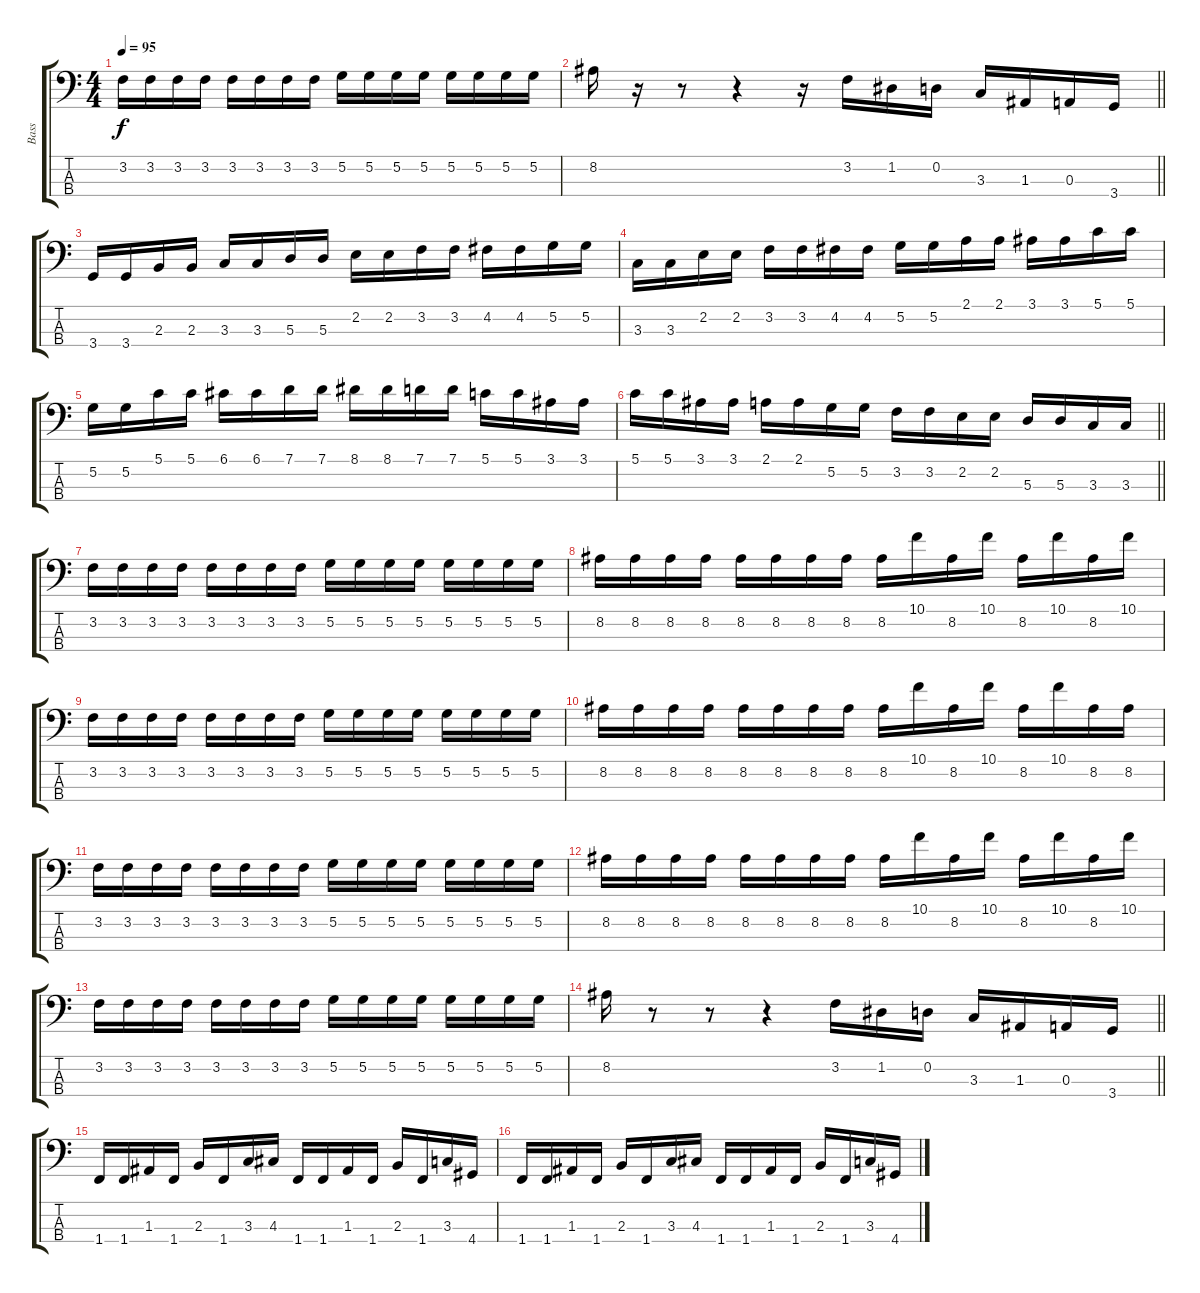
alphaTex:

\track ("Bass" "Bass") {instrument electricbassfinger}
\staff {score tabs}
\tuning (G2 D2 A1 E1) {hide}
\ts (4 4)
\tempo 95
\clef f4
\ks c
3.2.16{dy f} 3.2.16 3.2.16 3.2.16 3.2.16 3.2.16 3.2.16 3.2.16 5.2.16 5.2.16 5.2.16 5.2.16 5.2.16 5.2.16 5.2.16 5.2.16 |
\barLineRight lightlight
8.2.16 r.16 r.8 r.4 r.16 3.2.16 1.2.16 0.2.16 3.3.16 1.3.16 0.3.16 3.4.16 |
3.4.16 3.4.16 2.3.16 2.3.16 3.3.16 3.3.16 5.3.16 5.3.16 2.2.16 2.2.16 3.2.16 3.2.16 4.2.16 4.2.16 5.2.16 5.2.16 |
3.3.16 3.3.16 2.2.16 2.2.16 3.2.16 3.2.16 4.2.16 4.2.16 5.2.16 5.2.16 2.1.16 2.1.16 3.1.16 3.1.16 5.1.16 5.1.16 |
5.2.16 5.2.16 5.1.16 5.1.16 6.1.16 6.1.16 7.1.16 7.1.16 8.1.16 8.1.16 7.1.16 7.1.16 5.1.16 5.1.16 3.1.16 3.1.16 |
\barLineRight lightlight
5.1.16 5.1.16 3.1.16 3.1.16 2.1.16 2.1.16 5.2.16 5.2.16 3.2.16 3.2.16 2.2.16 2.2.16 5.3.16 5.3.16 3.3.16 3.3.16 |
3.2.16 3.2.16 3.2.16 3.2.16 3.2.16 3.2.16 3.2.16 3.2.16 5.2.16 5.2.16 5.2.16 5.2.16 5.2.16 5.2.16 5.2.16 5.2.16 |
8.2.16 8.2.16 8.2.16 8.2.16 8.2.16 8.2.16 8.2.16 8.2.16 8.2.16 10.1.16 8.2.16 10.1.16 8.2.16 10.1.16 8.2.16 10.1.16 |
3.2.16 3.2.16 3.2.16 3.2.16 3.2.16 3.2.16 3.2.16 3.2.16 5.2.16 5.2.16 5.2.16 5.2.16 5.2.16 5.2.16 5.2.16 5.2.16 |
8.2.16 8.2.16 8.2.16 8.2.16 8.2.16 8.2.16 8.2.16 8.2.16 8.2.16 10.1.16 8.2.16 10.1.16 8.2.16 10.1.16 8.2.16 8.2.16 |
3.2.16 3.2.16 3.2.16 3.2.16 3.2.16 3.2.16 3.2.16 3.2.16 5.2.16 5.2.16 5.2.16 5.2.16 5.2.16 5.2.16 5.2.16 5.2.16 |
8.2.16 8.2.16 8.2.16 8.2.16 8.2.16 8.2.16 8.2.16 8.2.16 8.2.16 10.1.16 8.2.16 10.1.16 8.2.16 10.1.16 8.2.16 10.1.16 |
3.2.16 3.2.16 3.2.16 3.2.16 3.2.16 3.2.16 3.2.16 3.2.16 5.2.16 5.2.16 5.2.16 5.2.16 5.2.16 5.2.16 5.2.16 5.2.16 |
\barLineRight lightlight
8.2.16 r.8 r.8 r.4 3.2.16 1.2.16 0.2.16 3.3.16 1.3.16 0.3.16 3.4.16 |
1.4.16 1.4.16 1.3.16 1.4.16 2.3.16 1.4.16 3.3.16 4.3.16 1.4.16 1.4.16 1.3.16 1.4.16 2.3.16 1.4.16 3.3.16 4.4.16 |
1.4.16 1.4.16 1.3.16 1.4.16 2.3.16 1.4.16 3.3.16 4.3.16 1.4.16 1.4.16 1.3.16 1.4.16 2.3.16 1.4.16 3.3.16 4.4.16
